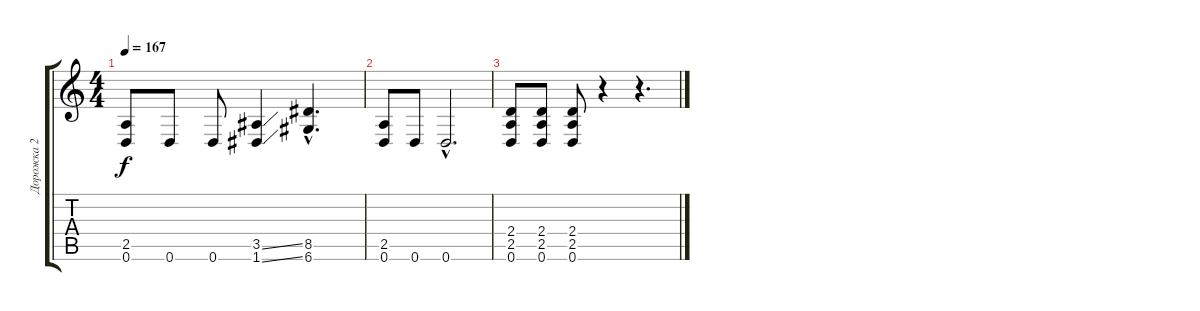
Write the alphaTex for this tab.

\track ("Дорожка 2" "Дорожка 2") {instrument distortionguitar}
\staff {score tabs}
\tuning (D4 A3 F3 C3 G2 D2) {hide}
\ts (4 4)
\tempo 167
\clef g2
\ks c
(2.5 0.6).8{dy f} 0.6.8 0.6.8 (3.5{ss} 1.6{ss}).4 (8.5{hac} 6.6{hac}).4{d} |
(2.5 0.6).8 0.6.8 0.6{hac}.2{d} |
(2.4 2.5 0.6).8 (2.4 2.5 0.6).8 (2.4 2.5 0.6).8 r.4 r.4{d}
